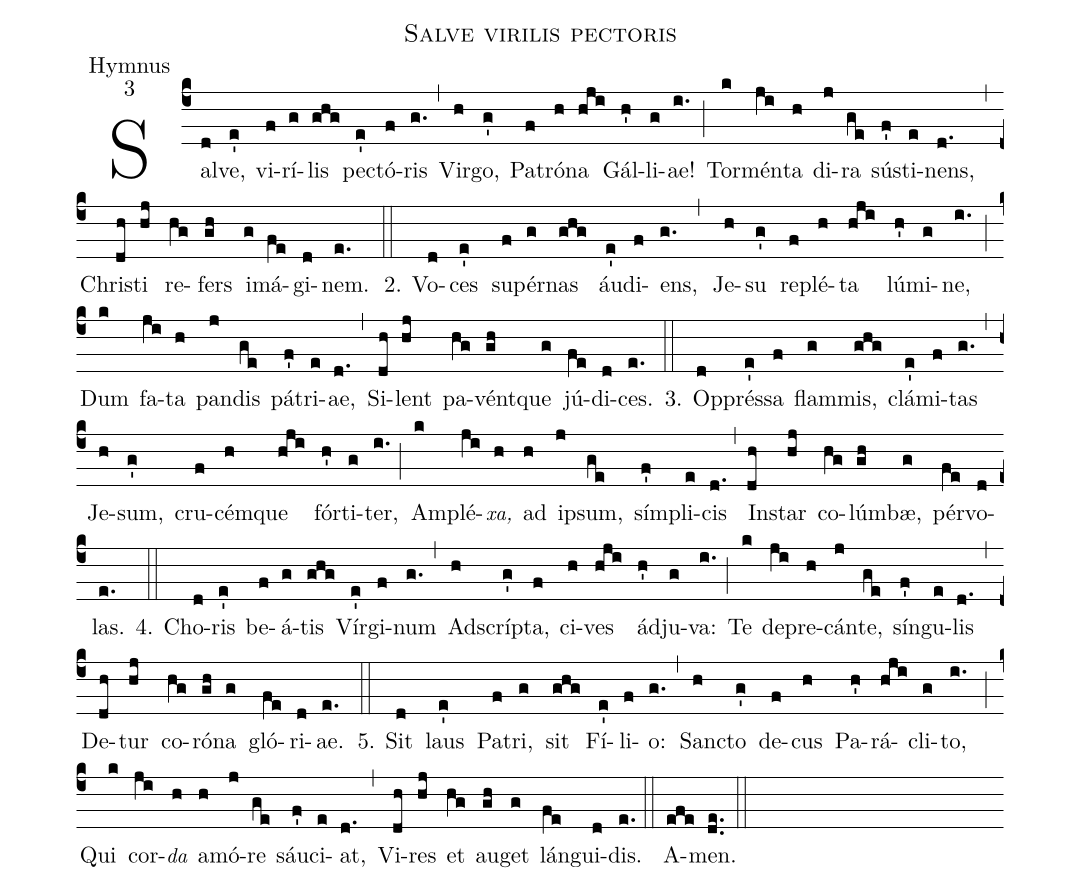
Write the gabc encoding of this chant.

name:Salve virilis pectoris;
office-part:Hymnus;
mode:3;
%%
(c4) Sal(d)ve,(e') vi(f)rí(g)lis(ghg) pe(e')ctó(f)ris(g.) (,)
Vir(h)go,(g') Pa(f)tró(h)na(hji) Gál(h')li(g)ae!(i.) (;)
Tor(k)mén(ji)ta(h) di(j)ra(ge) sús(f')ti(e)nens,(d.) (,)
Chri(dh)sti(hj) re(hg)fers(gh) i(g)má(fe)gi(d)nem.(e.) (::)

2. Vo(d)ces(e') su(f)pér(g)nas(ghg) áu(e')di(f)ens,(g.) (,)
Je(h)su(g') re(f)plé(h)ta(hji) lú(h')mi(g)ne,(i.) (;)
Dum(k) fa(ji)ta(h) pan(j)dis(ge) pá(f')tri(e)ae,(d.) (,)
Si(dh)lent(hj) pa(hg)vént(gh)que(g) jú(fe)di(d)ces.(e.) (::)

3. Op(d)pré(e')ssa(f) flam(g)mis,(ghg) clá(e')mi(f)tas(g.) (,)
Je(h)sum,(g') cru(f)cém(h)que(hji) fór(h')ti(g)ter,(i.) (;)
Am(k)plé(ji)<e>xa,</e>(h) ad(h) i(j)psum,(ge) sím(f')pli(e)cis(d.) (,)
In(dh)star(hj) co(hg)lúm(gh)bæ,(g) pér(fe)vo(d)las.(e.) (::)

4. Cho(d)ris(e') be(f)á(g)tis(ghg) Vír(e')gi(f)num(g.) (,)
Ad(h)scrí(g')pta,(f) ci(h)ves(hji) ád(h')ju(g)va:(i.) (;)
Te(k) de(ji)pre(h)cán(j)te,(ge) sín(f')gu(e)lis(d.) (,)
De(dh)tur(hj) co(hg)ró(gh)na(g) gló(fe)ri(d)ae.(e.) (::)

5. Sit(d) laus(e') Pa(f)tri,(g) sit(ghg) Fí(e')li(f)o:(g.) (,)
Sa(h)ncto(g') de(f)cus(h) Pa(h')rá(hji)cli(g)to,(i.) (;)
Qui(k) cor(ji)<e>da</e>(h) a(h)mó(j)re(ge) sáu(f')ci(e)at,(d.) (,)
Vi(dh)res(hj) et(hg) au(gh)get(g) lán(fe)gui(d)dis.(e.) (::) A(efe)men.(de..) (::)
